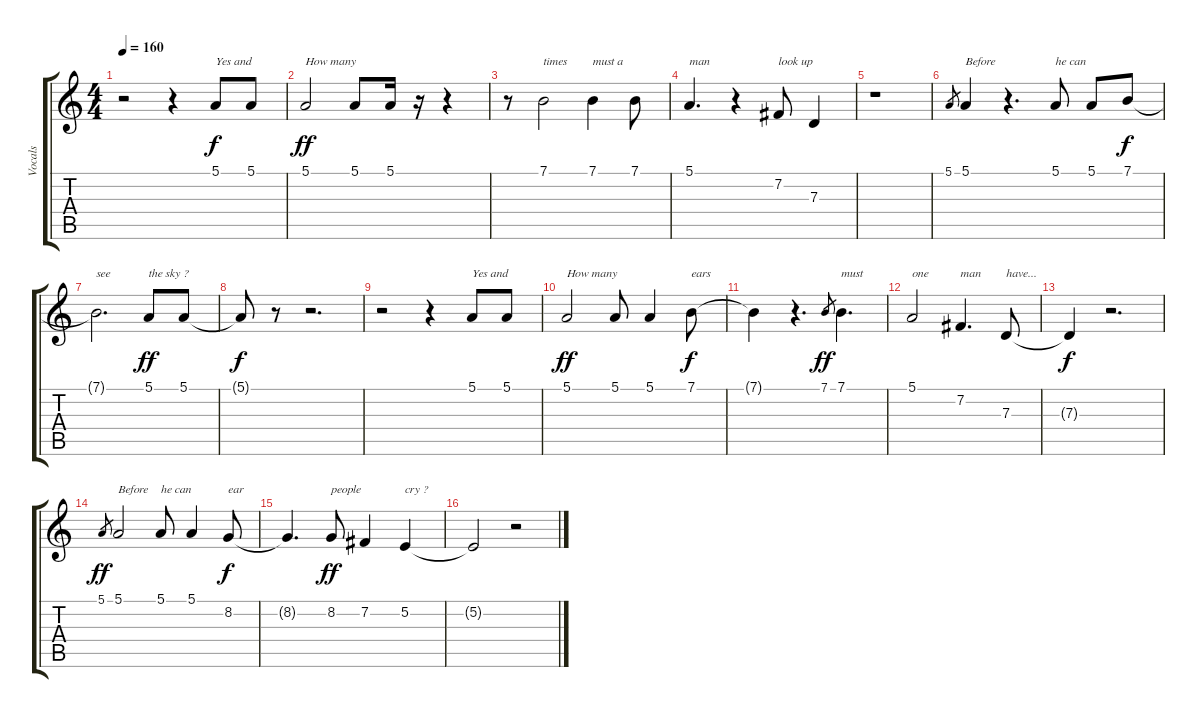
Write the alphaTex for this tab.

\track ("Vocals" "Vocals") {instrument harmonica}
\staff {score tabs}
\tuning (E4 B3 G3 D3 A2 E2) {hide}
\ts (4 4)
\tempo 160
\clef g2
\ks c
r.2{dy ff} r.4 5.1.8{txt "Yes and" dy f} 5.1.8 |
5.1.2{txt "How many" dy ff} 5.1.8 5.1.16 r.16 r.4 |
r.8 7.1.2{txt "times"} 7.1.4{txt "must a"} 7.1.8 |
5.1.4{d txt "man"} r.4 7.2.8{txt "look up"} 7.3.4 |
r.1 |
5.1.8{gr} 5.1.4{txt "Before"} r.4{d} 5.1.8{txt "he can"} 5.1.8 7.1.8{dy f} |
7.1{t}.2{d txt "see"} 5.1.8{txt "the sky ?" dy ff} 5.1.8 |
5.1{t}.8{dy f} r.8 r.2{d} |
r.2 r.4 5.1.8{txt "Yes and"} 5.1.8 |
5.1.2{txt "How many " dy ff} 5.1.8 5.1.4 7.1.8{txt "ears" dy f} |
7.1{t}.4 r.4{d} 7.1.8{gr dy ff} 7.1.4{d txt "must"} |
5.1.2{txt "one"} 7.2.4{d txt "man"} 7.3.8{txt "have..."} |
7.3{t}.4{dy f} r.2{d} |
5.1.8{gr dy ff} 5.1.2{txt "Before"} 5.1.8{txt "he can"} 5.1.4 8.2.8{txt "ear" dy f} |
8.2{t}.4{d} 8.2.8{txt "people" dy ff} 7.2.4 5.2.4{txt "cry ?"} |
5.2{t}.2 r.2
